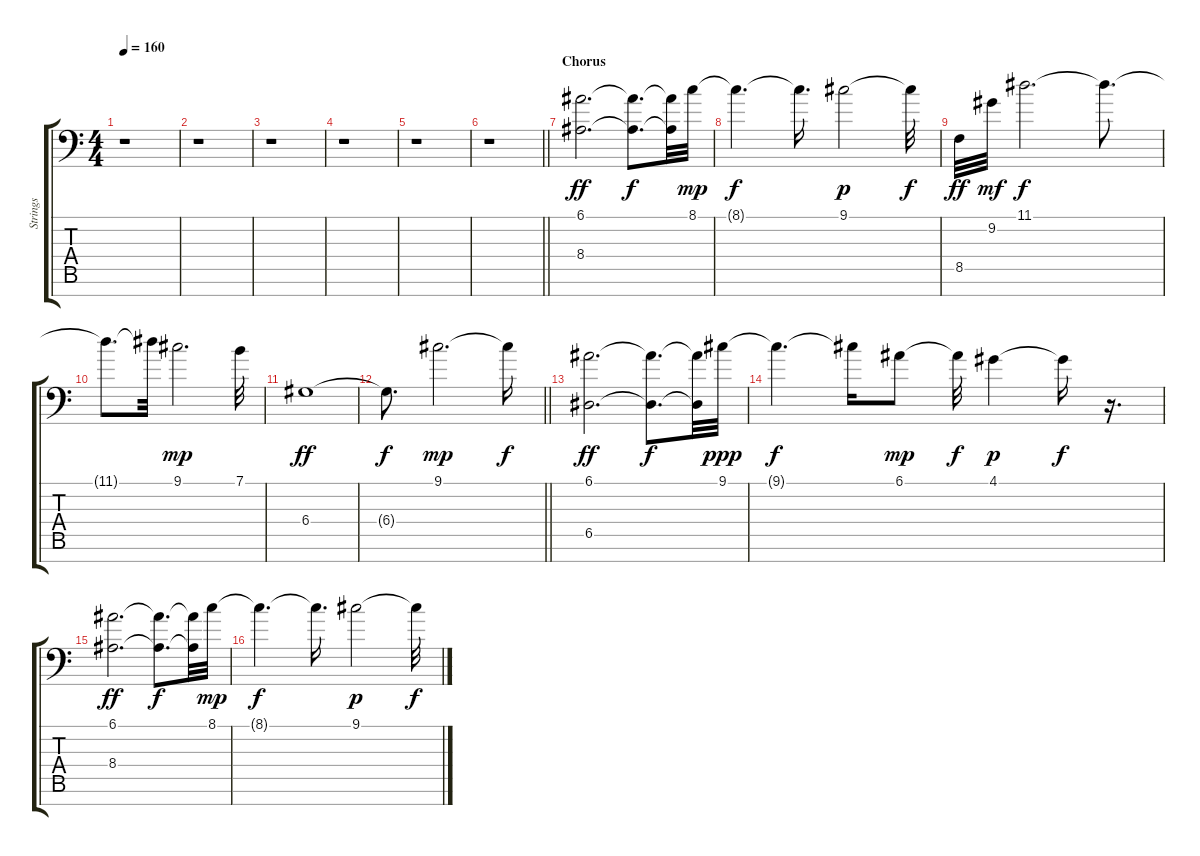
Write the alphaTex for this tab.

\track ("Strings" "Strings") {instrument synthstrings2}
\staff {score tabs}
\tuning (E4 B3 G3 D3 A2 E2 C-1) {hide}
\ts (4 4)
\tempo 160
\clef f4
\ks c
r.1{dy f} |
r.1 |
r.1 |
r.1 |
r.1 |
\barLineRight lightlight
r.1 |
\section ("" "Chorus")
(6.1 8.4).2{d dy ff} (6.1{t} 8.4{t}).8{d dy f} (6.1{t} 8.4{t}).32 8.1.32{dy mp} |
8.1{t}.4{d dy f} 8.1{t}.16{d} 9.1.2{dy p} 9.1{t}.32{dy f} |
8.5.32{dy ff} 9.2.32{dy mf} 11.1.2{d dy f} 11.1{t}.8{d} |
11.1{t}.8{d} 11.1{t}.32 9.1.2{d dy mp} 7.1.32 |
6.4.1{dy ff} |
\barLineRight lightlight
6.4{t}.8{d dy f} 9.1.2{d dy mp} 9.1{t}.16{dy f} |
(6.1 6.5).2{d dy ff} (6.1{t} 6.5{t}).8{d dy f} (6.1{t} 6.5{t}).32 9.1.32{dy ppp} |
9.1{t}.4{d dy f} 9.1{t}.16 6.1.8{dy mp} 6.1{t}.32{dy f} 4.1.4{dy p} 4.1{t}.16{dy f} r.16{d} |
(6.1 8.4).2{d dy ff} (6.1{t} 8.4{t}).8{d dy f} (6.1{t} 8.4{t}).32 8.1.32{dy mp} |
8.1{t}.4{d dy f} 8.1{t}.16{d} 9.1.2{dy p} 9.1{t}.32{dy f}
